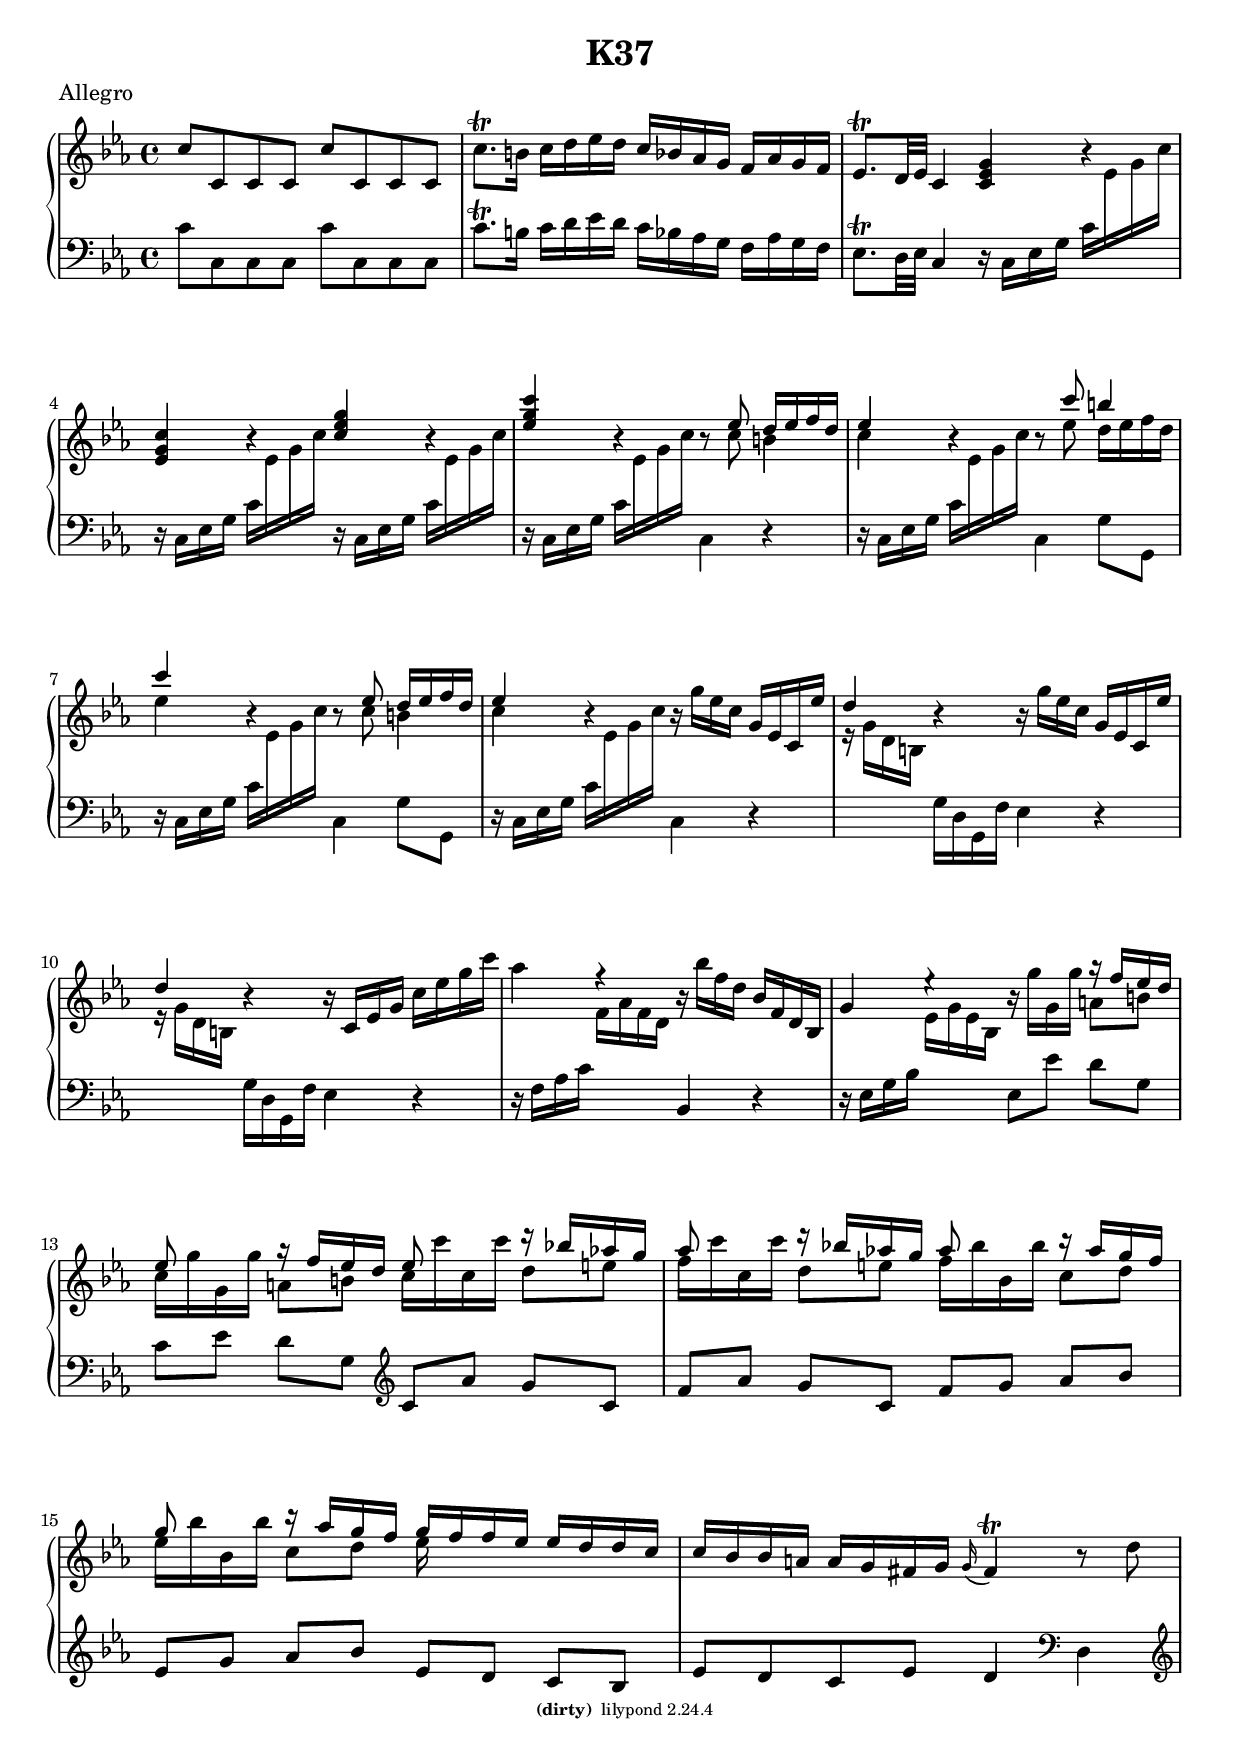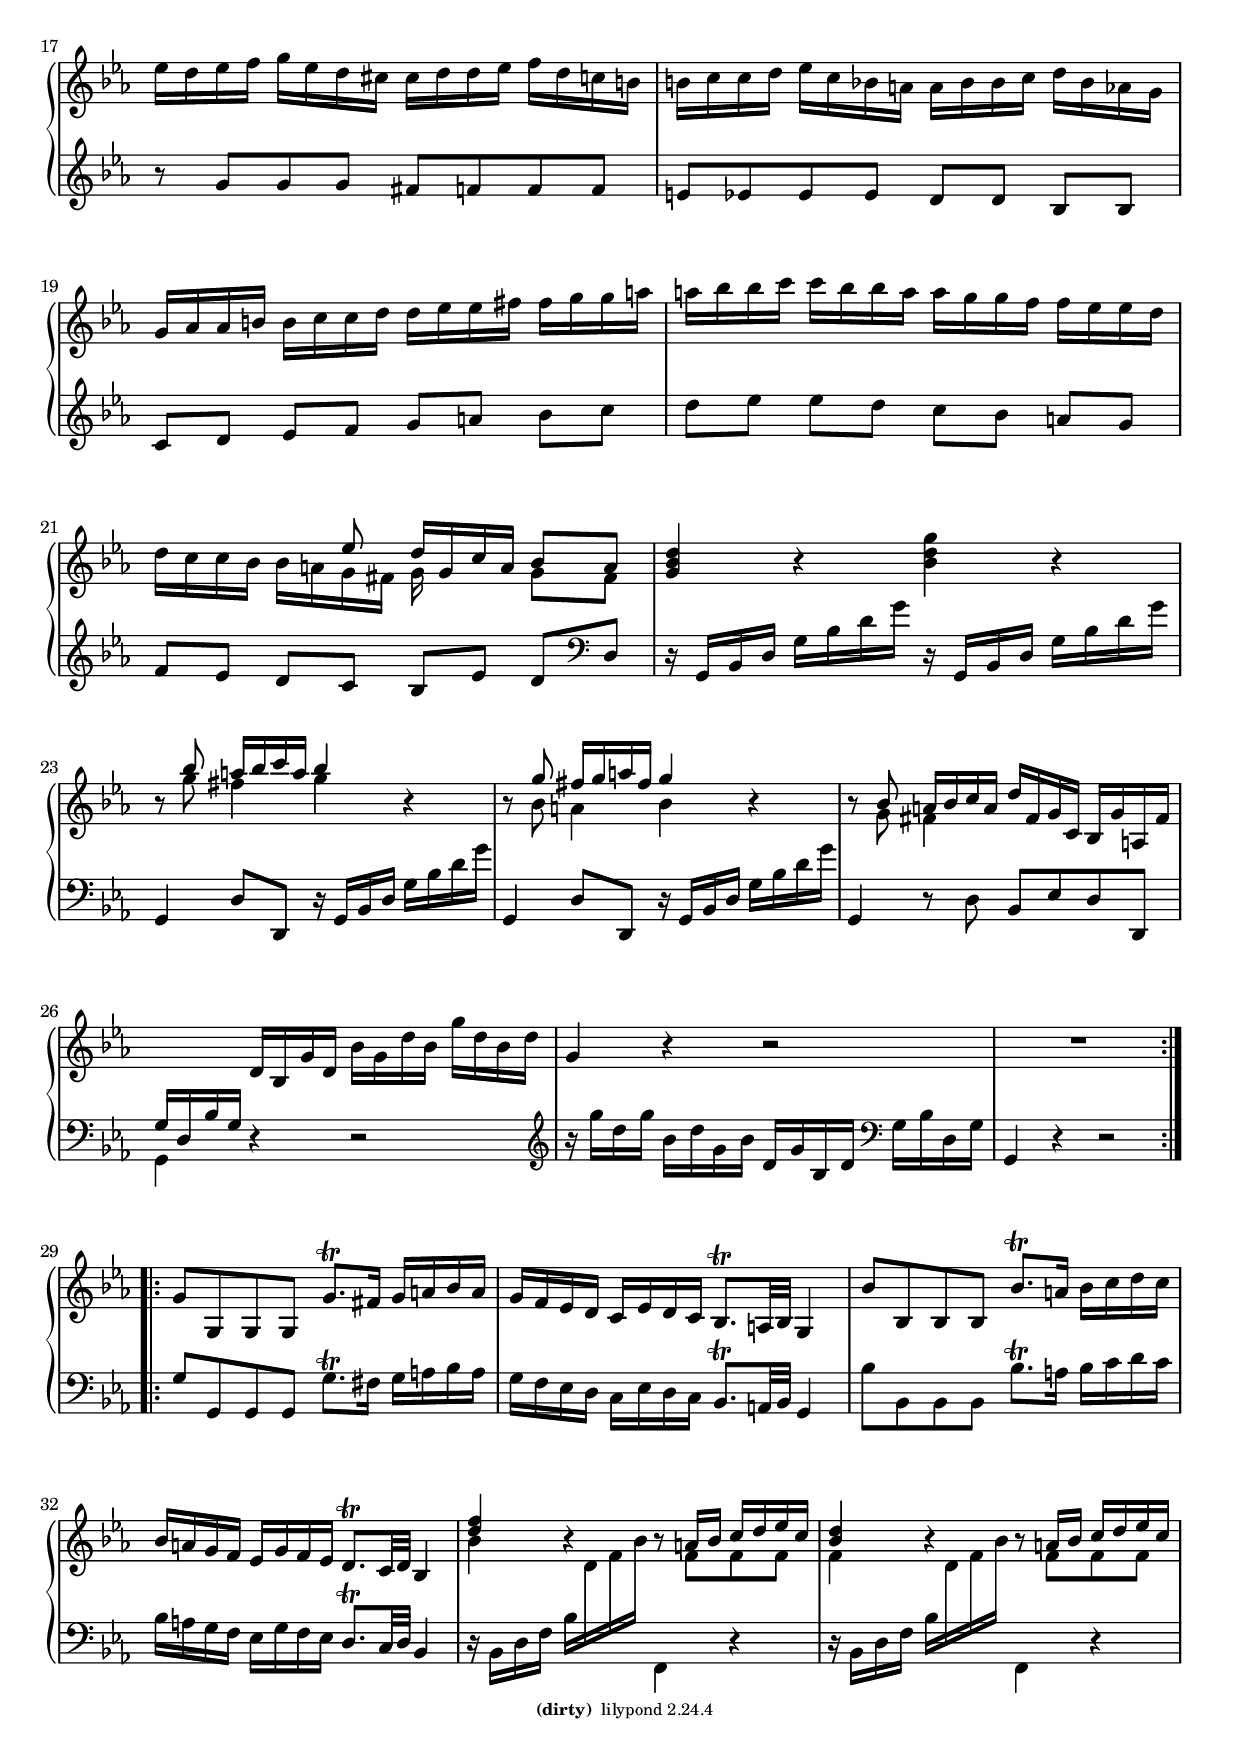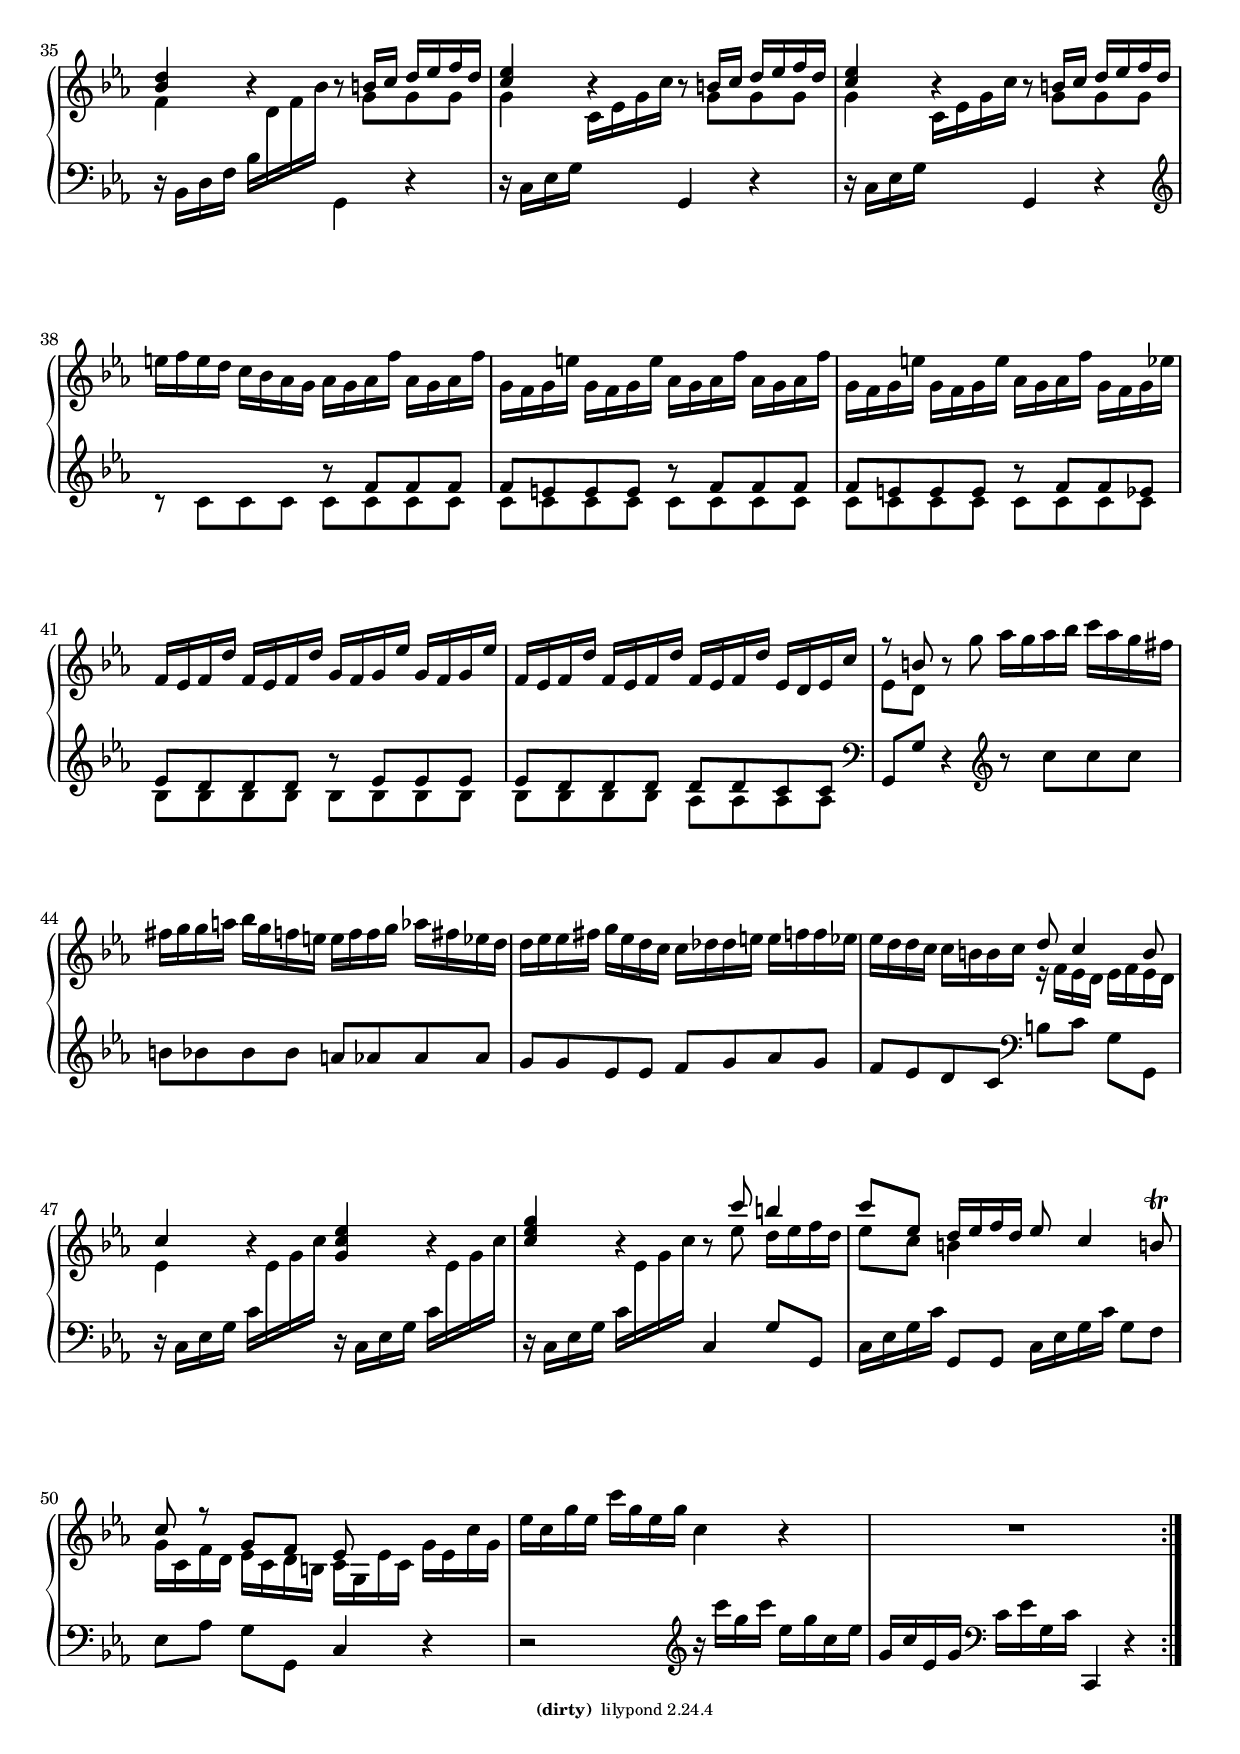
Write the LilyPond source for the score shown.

\version "2.18.2"

\include "../../tagline.ily"

#(set-global-staff-size 19.3)

\paper {
  #(set-paper-size "a4")
  print-page-number = ##f
  between-system-padding = #0.1
  between-system-space = #0.1
  ragged-last-bottom = ##f
  ragged-bottom = ##f
  oddFooterMarkup = \gitTagline
  evenFooterMarkup = \gitTagline
}

breaks = {}

\version "2.18.2"

su = \stemUp
sd = \stemDown
sn = \stemNeutral
tu = \tieUp
td = \tieDown
tn = \tieNeutral
cstr = \change Staff = "right"
cstl = \change Staff = "left"

\header {
  title = "K37"
  meter = "Allegro"
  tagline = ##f
}

global = {
  \key c \minor
  \time 4/4
}

right = \relative c'' {
  \global
 
  \repeat volta 2 {
    c8 c, c c c' c, c c
    c'8.-\trill b16 c d ees d c bes aes g f aes g f
    ees8.-\trill d32 ees c4 \su <c ees g> r
    
    <ees g c> r <c' ees g> r
    <ees g c> r r8 <<{ ees d16 ees f d ees4 } \\ { c8 b4 c }>>
    r r8 <<{ c' b4 c } \\ { ees,8 d16 ees f d ees4 }>>
    
    r r8 <<{ ees d16 ees f d ees4 } \\ { c8 b4 c }>>
    r \repeat unfold 2 { r16 \sd g' ees c \su g ees c ees' d4 r }
    
    r16 \sn c, ees g c ees g c
    aes4 f\rest r16 bes f d bes f d bes
    g'4 ees'\rest r16
    <<{ s16 \repeat unfold 2 { s8 r16 f ees d ees8 } 
        \repeat unfold 2 { s8 r16 bes'! aes! g aes8 }
        \repeat unfold 2 { s8 r16 aes g f } \alternative { {g8} {g16 f f ees} }
      } \\
      { \repeat unfold 2 { g16 g, g' a,8 b c16 } 
        \repeat unfold 2 { c' c, c' d,8 e f16 }
        \repeat unfold 2 { bes bes, bes' c,8 d ees16 }
    }>>
    
    \su ees d d c
    c bes bes a a g fis g \appoggiatura g fis4-\trill  r8 \sn d'
    ees16 d ees f g ees d cis cis d d ees f d c b
    b c c d ees c bes a a bes bes c \sd d bes aes g
    \sn g aes aes b b c c d d ees ees fis fis g g a
    
    a bes bes c c bes bes a a g g f f ees ees d
    d c c bes <<{ s8 ees d16 g, c a bes8 a } \\ { bes16 a g fis g s s8 g fis }>>
    \once \su <g bes d>4 r <bes d g> r
    
    r8 <<{ bes'8 a16 bes c a bes4 } \\ { g8 fis4 g }>> r
    r8 <<{ g fis16 g a fis g4 } \\ { bes,8 a4 bes }>> r
    r8 <<{ bes8 a16 bes c a d fis, g c, bes g' a, fis' } \\ { g8 fis4 }>>
    
    \cstl \su g,16 d bes' g \cstr \sn d' bes g' d bes' g d' bes g' d bes d
    g,4 r r2
    R1
  }
  
  \repeat volta 2 {
    g8 g, g g g'8.-\trill fis16 g a bes a
    g f ees d c ees d c bes8.-\trill a32 bes g4
    bes'8 bes, bes bes bes'8.-\trill a16 bes c d c
    bes a g f ees g f ees d8.-\trill c32 d bes4
    
    <<{ <d' f>4 } \\ { bes }>>
    \repeat unfold 2 { r4 r8 <<{ a16 bes c d ees c <bes d>4 } \\ { f8 f f f4 }>> }
    \repeat unfold 2 { bes\rest r8 <<{ b16 c d ees f d <c ees>4 } \\ { g8 g g g4 }>> }
    bes\rest r8 <<{ b16 c d ees f d } \\ { g,8 g g }>>
    
    \sd e'16 f e d c bes aes g 
    \repeat unfold 2 {
      \repeat unfold 2 { aes g aes f' }
      \repeat unfold 2 { g, f g e' }
    } aes, g aes f' g, f g ees'
    
    \su \repeat unfold 2 { f, ees f d' } \repeat unfold 2 { g, f g ees' }
    \repeat unfold 3 { f, ees f d' } ees, d ees c' \sn
    <<{ r8 b } \\ { ees,[ d] }>> r g' aes16 g aes bes c aes g fis
    
    fis g g a bes g f e e f f g aes fis ees d
    d ees ees fis g ees d c c des des e e f f ees
    ees d d c c b b c <<{ d8 c4 b8 c4 } \\ { r16 f, ees d ees f ees d ees4 }>>
    
    \su r <g c ees> r <c ees g> r r8
    <<{ c'8 b4 c8 ees, d16 ees f d ees8 c4 b!8-\trill } \\ 
      { ees d16 ees f d ees8 c b4 }>>
    
    <<{ c8 r g f ees } \\ { g16 c, f d ees c d b c g ees' c g' ees c' g }>>
    \sd ees' c g' ees c' g ees g c,4 r
    R1
  }
}
 
left = \relative c' {
  \global
  
  \repeat volta 2 {
    c8 c, c c c' c, c c
    c'8.-\trill b16 c d ees d c bes aes g f aes g f
    ees8.-\trill d32 ees c4
    
    \repeat unfold 4 { \sd \cstl r16 c ees g c \cstr ees g c }
    \cstl c,,4 r 
    \repeat unfold 2 { 
      \cstl r16 c ees g c \cstr ees g c \cstl c,,4 g'8 g,
    } r16 c ees g c \cstr ees g c \cstl c,,4 r
    
    \repeat unfold 2 { \cstr \sd r16 g'' d b \cstl g d g, f' ees4 r }
    r16 f aes c \cstr \sd f aes f d \cstl \sn bes,4 r
    
    r16 ees g bes \cstr \sd ees g ees bes \cstl ees,8[ ees'] d[ g,]
    c[ ees] d[ g,] \clef treble \sn c[ aes'] g[ c,]
    
    f[ aes] g[ c,] f[ g] aes[ bes]
    ees,[ g] aes[ bes] ees,[ d] c[ bes]
    ees d c ees d4 \clef bass d,
    
    \clef treble r8 g' g g fis f f f
    e ees ees ees d[ d] bes[ bes]
    c[ d] ees[ f] g[ a] bes[ c]
    d[ ees] ees[ d] c[ bes] a[ g]
    f[ ees] d[ c] bes[ ees] d[ \clef bass d,]
    
    r16 g, bes d g bes d g \repeat unfold 2 {
      r16 g,, bes d g bes d g g,,4 d'8 d, }
    r16 g bes d g bes d g
    g,,4 r8 d' bes ees d d,
    \once \sd g4 r r2
    \clef treble r16 g''' d g bes, d g, bes d, g bes, d \clef bass g, bes d, g
    g,4 r r2
  }
  
  \repeat volta 2 {
    g'8 g, g g g'8.-\trill fis16 g a bes a
    g f ees d \sd c ees d c \sn bes8.-\trill a32 bes g4
    bes'8 bes, bes bes bes'8.-\trill a16 bes c d c
    bes a g f ees g f ees d8.-\trill c32 d bes4
    
    \repeat unfold 3 { \sd \cstl r16 bes d f bes \cstr d f bes \cstl }
    \alternative { {f,,4 r} {f r} {g r} }
    \repeat unfold 2 { \cstl r16 c ees g \cstr \sd c ees g c \cstl \sn g,,4 r }
    
    \clef treble 
    <<{ s2 \repeat unfold 2 { b''8\rest f f f f e e e }
        b'8\rest f f ees
        ees d d d b'8\rest ees, ees ees 
        ees d d d d d c c 
      } \\
      { c8\rest \repeat unfold 23 { c }
        \repeat unfold 12 { bes } 
        aes aes aes aes
    }>>
    
    \clef bass g, g' r4 \clef treble r8 c' c c
    b bes bes bes a aes aes aes 
    g g ees ees f g aes g
    f ees d c \clef bass \sd b[ c] g[ g,]
    
    \repeat unfold 3 { \cstl r16 c ees g c \cstr ees g c }
    \sn \cstl c,,4 g'8 g,
    c16 ees g c g,8 g c16 ees g c g8 f
    
    ees[ aes] \sd g[ g,] \sn c4 r
    r2 \clef treble r16 c''' g c ees, g c, ees
    g, c ees, g \clef bass c, ees g, c c,,4 r
  }
}

\score {
  \new PianoStaff <<
    \new Staff = "right" {
      << 
        \breaks
        \right
      >>
    }
    \new Staff = "left" { 
      <<
      \clef bass \left 
      \breaks
      >>
    }
  >>
  \layout { indent = 0 }
}

